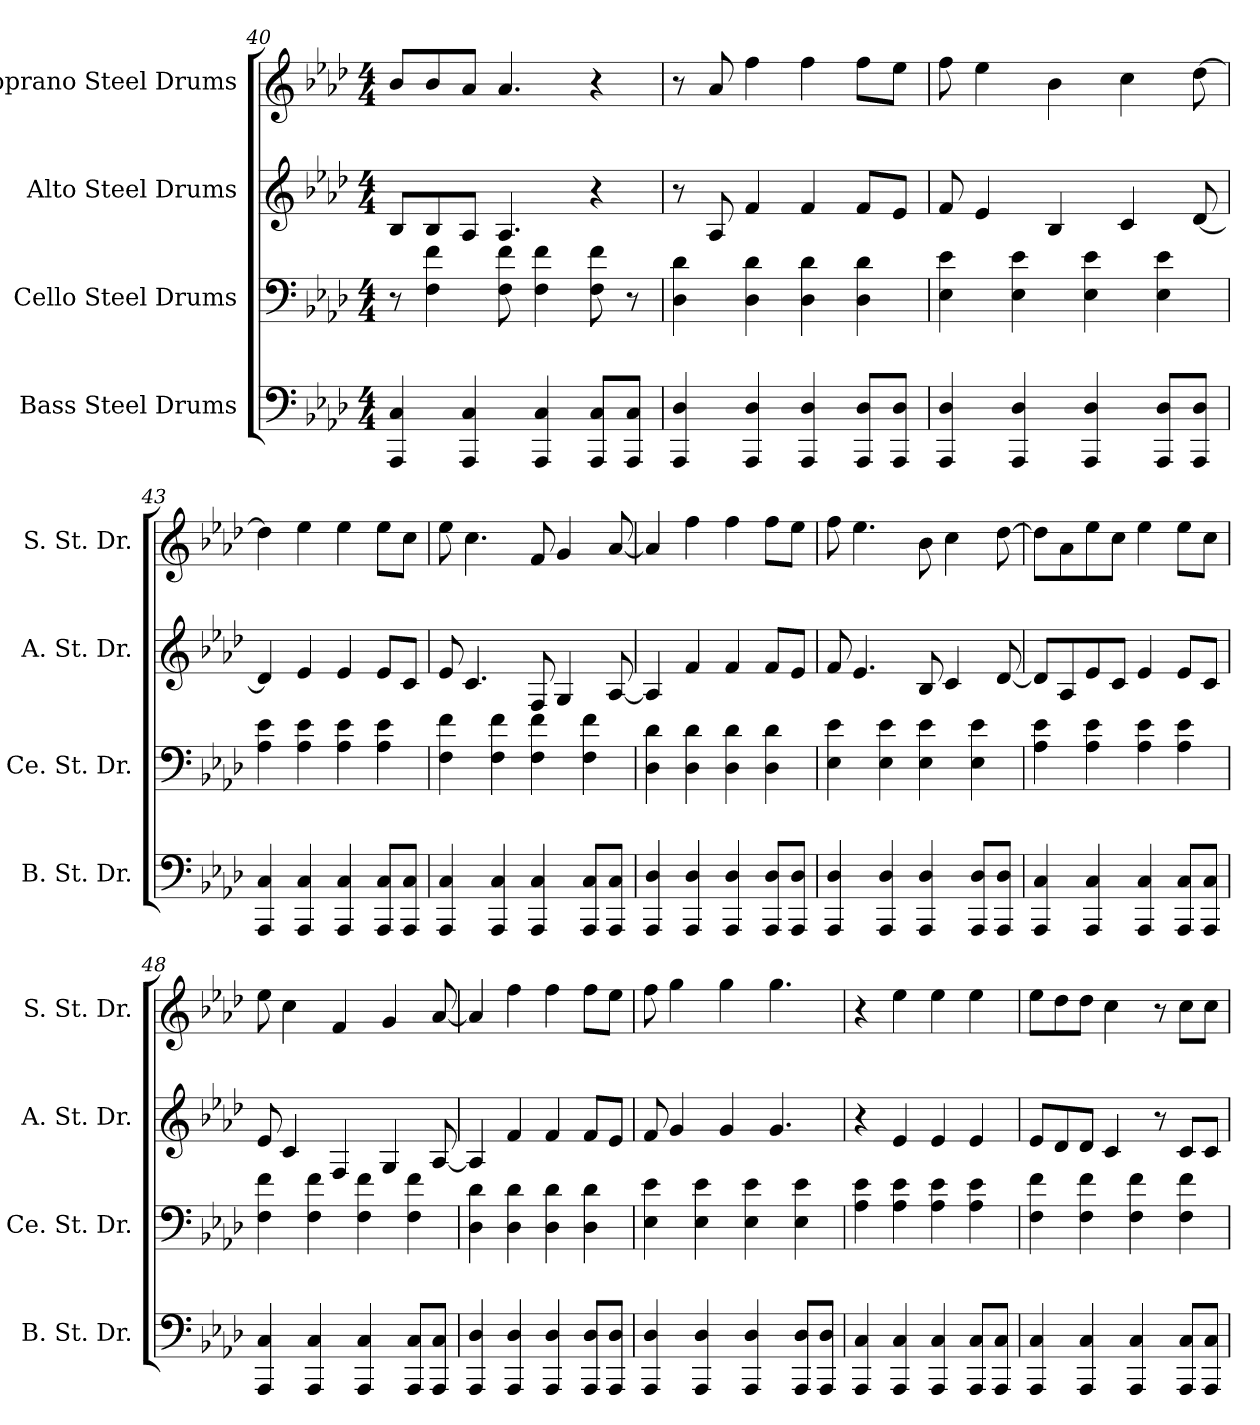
**kern	**kern	**kern	**kern
*part4	*part3	*part2	*part1
*staff4	*staff3	*staff2	*staff1
*I"Bass Steel Drums	*I"Cello Steel Drums	*I"Alto Steel Drums	*I"Soprano Steel Drums
*I'B. St. Dr.	*I'Ce. St. Dr.	*I'A. St. Dr.	*I'S. St. Dr.
*clefF4	*clefF4	*clefG2	*clefG2
*k[b-e-a-d-]	*k[b-e-a-d-]	*k[b-e-a-d-]	*k[b-e-a-d-]
*M4/4	*M4/4	*M4/4	*M4/4
=40	=40	=40	=40
4AAA-/ 4C/	8r	8B-/L	8b-/L
.	4F\ 4f\	8B-/	8b-/
4AAA-/ 4C/	.	8A-/J	8a-/J
.	8F\ 8f\	4.A-/	4.a-/
4AAA-/ 4C/	4F\ 4f\	.	.
8AAA-/ 8C/L	8F\ 8f\	4r	4r
8AAA-/ 8C/J	8r	.	.
=41	=41	=41	=41
4AAA-/ 4D-/	4D-\ 4d-\	8r	8r
.	.	8A-/	8a-/
4AAA-/ 4D-/	4D-\ 4d-\	4f/	4ff\
4AAA-/ 4D-/	4D-\ 4d-\	4f/	4ff\
8AAA-/ 8D-/L	4D-\ 4d-\	8f/L	8ff\L
8AAA-/ 8D-/J	.	8e-/J	8ee-\J
=42	=42	=42	=42
4AAA-/ 4D-/	4E-\ 4e-\	8f/	8ff\
.	.	4e-/	4ee-\
4AAA-/ 4D-/	4E-\ 4e-\	.	.
.	.	4B-/	4b-\
4AAA-/ 4D-/	4E-\ 4e-\	.	.
.	.	4c/	4cc\
8AAA-/ 8D-/L	4E-\ 4e-\	.	.
8AAA-/ 8D-/J	.	[8d-/	[8dd-\
!!LO:LB:g=z
=43	=43	=43	=43
4AAA-/ 4C/	4A-\ 4e-\	4d-/]	4dd-\]
4AAA-/ 4C/	4A-\ 4e-\	4e-/	4ee-\
4AAA-/ 4C/	4A-\ 4e-\	4e-/	4ee-\
8AAA-/ 8C/L	4A-\ 4e-\	8e-/L	8ee-\L
8AAA-/ 8C/J	.	8c/J	8cc\J
=44	=44	=44	=44
4AAA-/ 4C/	4F\ 4f\	8e-/	8ee-\
.	.	4.c/	4.cc\
4AAA-/ 4C/	4F\ 4f\	.	.
4AAA-/ 4C/	4F\ 4f\	8F/	8f/
.	.	4G/	4g/
8AAA-/ 8C/L	4F\ 4f\	.	.
8AAA-/ 8C/J	.	[8A-/	[8a-/
=45	=45	=45	=45
4AAA-/ 4D-/	4D-\ 4d-\	4A-/]	4a-/]
4AAA-/ 4D-/	4D-\ 4d-\	4f/	4ff\
4AAA-/ 4D-/	4D-\ 4d-\	4f/	4ff\
8AAA-/ 8D-/L	4D-\ 4d-\	8f/L	8ff\L
8AAA-/ 8D-/J	.	8e-/J	8ee-\J
=46	=46	=46	=46
4AAA-/ 4D-/	4E-\ 4e-\	8f/	8ff\
.	.	4.e-/	4.ee-\
4AAA-/ 4D-/	4E-\ 4e-\	.	.
4AAA-/ 4D-/	4E-\ 4e-\	8B-/	8b-\
.	.	4c/	4cc\
8AAA-/ 8D-/L	4E-\ 4e-\	.	.
8AAA-/ 8D-/J	.	[8d-/	[8dd-\
!!LO:PB:g=z
=47	=47	=47	=47
4AAA-/ 4C/	4A-\ 4e-\	8d-/L]	8dd-\L]
.	.	8A-/	8a-\
4AAA-/ 4C/	4A-\ 4e-\	8e-/	8ee-\
.	.	8c/J	8cc\J
4AAA-/ 4C/	4A-\ 4e-\	4e-/	4ee-\
8AAA-/ 8C/L	4A-\ 4e-\	8e-/L	8ee-\L
8AAA-/ 8C/J	.	8c/J	8cc\J
=48	=48	=48	=48
4AAA-/ 4C/	4F\ 4f\	8e-/	8ee-\
.	.	4c/	4cc\
4AAA-/ 4C/	4F\ 4f\	.	.
.	.	4F/	4f/
4AAA-/ 4C/	4F\ 4f\	.	.
.	.	4G/	4g/
8AAA-/ 8C/L	4F\ 4f\	.	.
8AAA-/ 8C/J	.	[8A-/	[8a-/
=49	=49	=49	=49
4AAA-/ 4D-/	4D-\ 4d-\	4A-/]	4a-/]
4AAA-/ 4D-/	4D-\ 4d-\	4f/	4ff\
4AAA-/ 4D-/	4D-\ 4d-\	4f/	4ff\
8AAA-/ 8D-/L	4D-\ 4d-\	8f/L	8ff\L
8AAA-/ 8D-/J	.	8e-/J	8ee-\J
=50	=50	=50	=50
4AAA-/ 4D-/	4E-\ 4e-\	8f/	8ff\
.	.	4g/	4gg\
4AAA-/ 4D-/	4E-\ 4e-\	.	.
.	.	4g/	4gg\
4AAA-/ 4D-/	4E-\ 4e-\	.	.
.	.	4.g/	4.gg\
8AAA-/ 8D-/L	4E-\ 4e-\	.	.
8AAA-/ 8D-/J	.	.	.
=51	=51	=51	=51
4AAA-/ 4C/	4A-\ 4e-\	4r	4r
4AAA-/ 4C/	4A-\ 4e-\	4e-/	4ee-\
4AAA-/ 4C/	4A-\ 4e-\	4e-/	4ee-\
8AAA-/ 8C/L	4A-\ 4e-\	4e-/	4ee-\
8AAA-/ 8C/J	.	.	.
!!LO:LB:g=z
=52	=52	=52	=52
4AAA-/ 4C/	4F\ 4f\	8e-/L	8ee-\L
.	.	8d-/	8dd-\
4AAA-/ 4C/	4F\ 4f\	8d-/J	8dd-\J
.	.	4c/	4cc\
4AAA-/ 4C/	4F\ 4f\	.	.
.	.	8r	8r
8AAA-/ 8C/L	4F\ 4f\	8c/L	8cc\L
8AAA-/ 8C/J	.	8c/J	8cc\J
=	=	=	=
*-	*-	*-	*-
